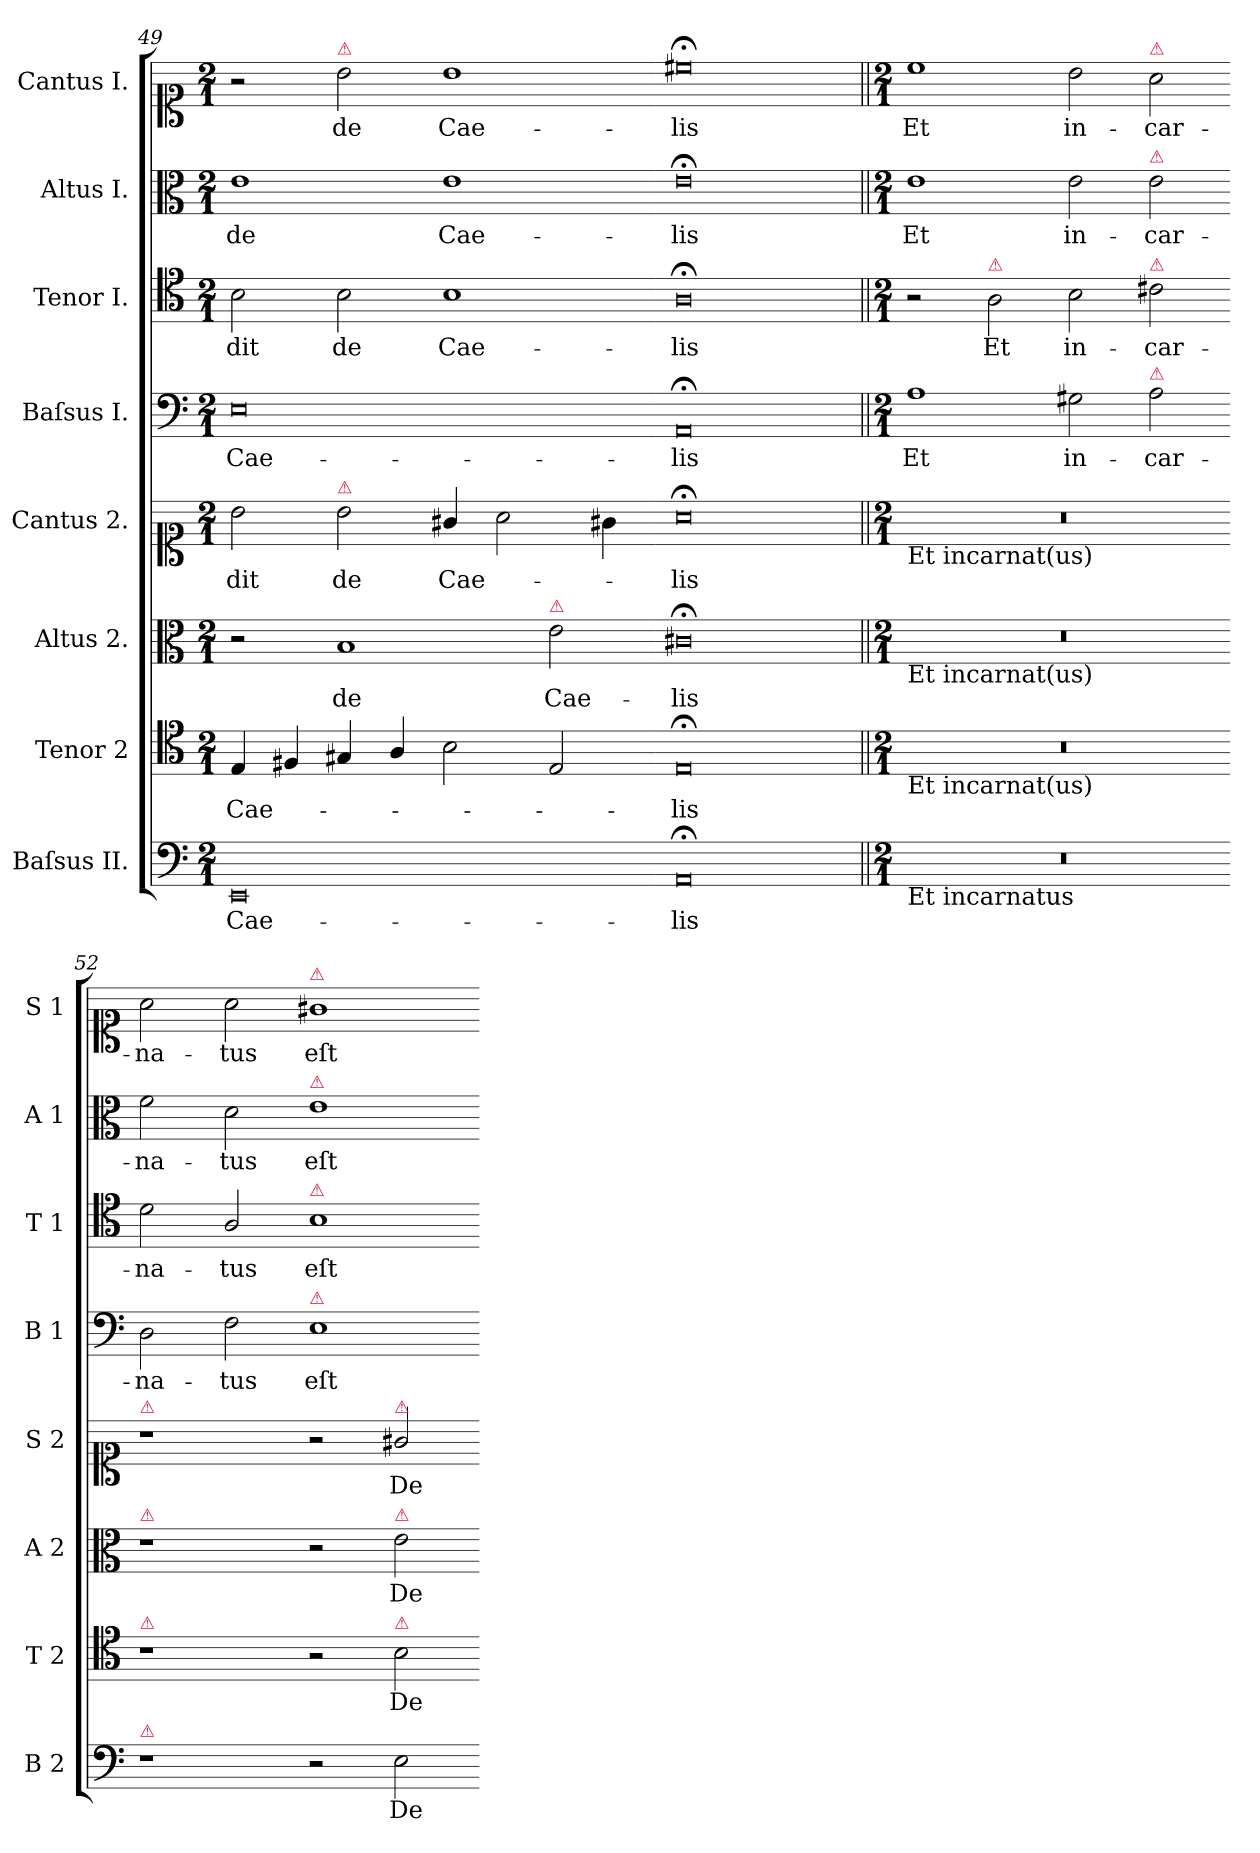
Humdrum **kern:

**kern	**text	**kern	**text	**kern	**text	**kern	**text	**kern	**text	**kern	**text	**kern	**text	**kern	**text
*part8	*part8	*part7	*part7	*part6	*part6	*part5	*part5	*part4	*part4	*part3	*part3	*part2	*part2	*part1	*part1
*staff8	*staff8	*staff7	*staff7	*staff6	*staff6	*staff5	*staff5	*staff4	*staff4	*staff3	*staff3	*staff2	*staff2	*staff1	*staff1
*I"Baſsus II.	*	*I"Tenor 2	*	*I"Altus 2.	*	*I"Cantus 2.	*	*I"Baſsus I.	*	*I"Tenor I.	*	*I"Altus I.	*	*I"Cantus I.	*
*I'B 2	*	*I'T 2	*	*I'A 2	*	*I'S 2	*	*I'B 1	*	*I'T 1	*	*I'A 1	*	*I'S 1	*
*clefF4	*	*clefC4	*	*clefC3	*	*clefC1	*	*clefF4	*	*clefC4	*	*clefC3	*	*clefC1	*
*k[]	*	*k[]	*	*k[]	*	*k[]	*	*k[]	*	*k[]	*	*k[]	*	*k[]	*
*a:	*	*a:	*	*a:	*	*a:	*	*a:	*	*a:	*	*a:	*	*a:	*
*M2/1	*	*M2/1	*	*M2/1	*	*M2/1	*	*M2/1	*	*M2/1	*	*M2/1	*	*M2/1	*
=49	=49	=49	=49	=49	=49	=49	=49	=49	=49	=49	=49	=49	=49	=49	=49
!	!LO:LY:i	!	!LO:LY:i	!	!	!	!	!	!	!	!	!	!	!	!
0EE	Cae-	4E/	Cae-	2r	.	2b\	-dit	0E	Cae-	2B\	-dit	1e	de	2r	.
.	.	4F#X/	.	.	.	.	.	.	.	.	.	.	.	.	.
!	!	!	!	!	!	!	!	!	!	!	!	!	!	!LO:TX:a:color=crimson:t=⚠	!
!	!	!	!	!	!	!LO:TX:a:color=crimson:t=⚠	!	!	!	!	!	!	!	!	!
.	.	4G#X/	.	1B	de	2b\	de	.	.	2B\	de	.	.	2b\	de
.	.	4A/	.	.	.	.	.	.	.	.	.	.	.	.	.
.	.	2B\	.	.	.	4g#X/	Cae-	.	.	1B	Cae-	1e	Cae-	1b	Cae-
.	.	.	.	.	.	2a\	.	.	.	.	.	.	.	.	.
!	!	!	!	!LO:TX:a:color=crimson:t=⚠	!	!	!	!	!	!	!	!	!	!	!
.	.	2E/	.	2e\	Cae-	.	.	.	.	.	.	.	.	.	.
.	.	.	.	.	.	4g#X\	.	.	.	.	.	.	.	.	.
=50-	=50-	=50-	=50-	=50-	=50-	=50-	=50-	=50-	=50-	=50-	=50-	=50-	=50-	=50-	=50-
!	!LO:LY:i	!	!LO:LY:i	!	!	!	!	!	!	!	!	!	!	!	!
0AA;<;	-lis	0E;	-lis	0c#X;<;	-lis	0a;<;	-lis	0AA;<;	-lis	0A;<;	-lis	0e;<;	-lis	0cc#X;<;	-lis
=51||	=51||	=51||	=51||	=51||	=51||	=51||	=51||	=51||	=51||	=51||	=51||	=51||	=51||	=51||	=51||
*M2/1	*	*M2/1	*	*M2/1	*	*M2/1	*	*M2/1	*	*M2/1	*	*M2/1	*	*M2/1	*
!	!	!	!	!	!	!LO:TX:b:t=Et incarnat(us)	!	!	!	!	!	!	!	!	!
!	!	!	!	!LO:TX:b:t=Et incarnat(us)	!	!	!	!	!	!	!	!	!	!	!
!	!	!LO:TX:b:t=Et incarnat(us)	!	!	!	!	!	!	!	!	!	!	!	!	!
!LO:TX:b:t=Et incarnatus	!	!	!	!	!	!	!	!	!	!	!	!	!	!	!
0r	.	0r	.	0r	.	0r	.	1A	Et	2r	.	1e	Et	1cc	Et
!	!	!	!	!	!	!	!	!	!	!LO:TX:a:color=crimson:t=⚠	!	!	!	!	!
.	.	.	.	.	.	.	.	.	.	2A\	Et	.	.	.	.
.	.	.	.	.	.	.	.	2G#X\	in-	2B\	in-	2e\	in-	2b\	in-
!	!	!	!	!	!	!	!	!	!	!	!	!	!	!LO:TX:a:color=crimson:t=⚠	!
!	!	!	!	!	!	!	!	!	!	!	!	!LO:TX:a:color=crimson:t=⚠	!	!	!
!	!	!	!	!	!	!	!	!	!	!LO:TX:a:color=crimson:t=⚠	!	!	!	!	!
!	!	!	!	!	!	!	!	!LO:TX:a:color=crimson:t=⚠	!	!	!	!	!	!	!
.	.	.	.	.	.	.	.	2A\	-car-	2c#X\	-car-	2e\	-car-	2a\	-car-
=52-	=52-	=52-	=52-	=52-	=52-	=52-	=52-	=52-	=52-	=52-	=52-	=52-	=52-	=52-	=52-
!	!	!	!	!	!	!LO:TX:a:color=crimson:t=⚠	!	!	!	!	!	!	!	!	!
!	!	!	!	!LO:TX:a:color=crimson:t=⚠	!	!	!	!	!	!	!	!	!	!	!
!	!	!LO:TX:a:color=crimson:t=⚠	!	!	!	!	!	!	!	!	!	!	!	!	!
!LO:TX:a:color=crimson:t=⚠	!	!	!	!	!	!	!	!	!	!	!	!	!	!	!
1r	.	1r	.	1r	.	1r	.	2D\	-na-	2d\	-na-	2f\	-na-	2a\	-na-
.	.	.	.	.	.	.	.	2F\	-tus	2A/	-tus	2d\	-tus	2a\	-tus
!	!	!	!	!	!	!	!	!	!	!	!	!	!	!LO:TX:a:color=crimson:t=⚠	!
!	!	!	!	!	!	!	!	!	!	!	!	!LO:TX:a:color=crimson:t=⚠	!	!	!
!	!	!	!	!	!	!	!	!	!	!LO:TX:a:color=crimson:t=⚠	!	!	!	!	!
!	!	!	!	!	!	!	!	!LO:TX:a:color=crimson:t=⚠	!	!	!	!	!	!	!
2r	.	2r	.	2r	.	2r	.	1E	eſt	1B	eſt	1e	eſt	1g#X	eſt
!	!	!	!	!	!	!LO:TX:a:color=crimson:t=⚠	!	!	!	!	!	!	!	!	!
!	!	!	!	!LO:TX:a:color=crimson:t=⚠	!	!	!	!	!	!	!	!	!	!	!
!	!	!LO:TX:a:color=crimson:t=⚠	!	!	!	!	!	!	!	!	!	!	!	!	!
2E\	De	2B\	De	2e\	De	2g#X/	De	.	.	.	.	.	.	.	.
=-	=-	=-	=-	=-	=-	=-	=-	=-	=-	=-	=-	=-	=-	=-	=-
*-	*-	*-	*-	*-	*-	*-	*-	*-	*-	*-	*-	*-	*-	*-	*-
